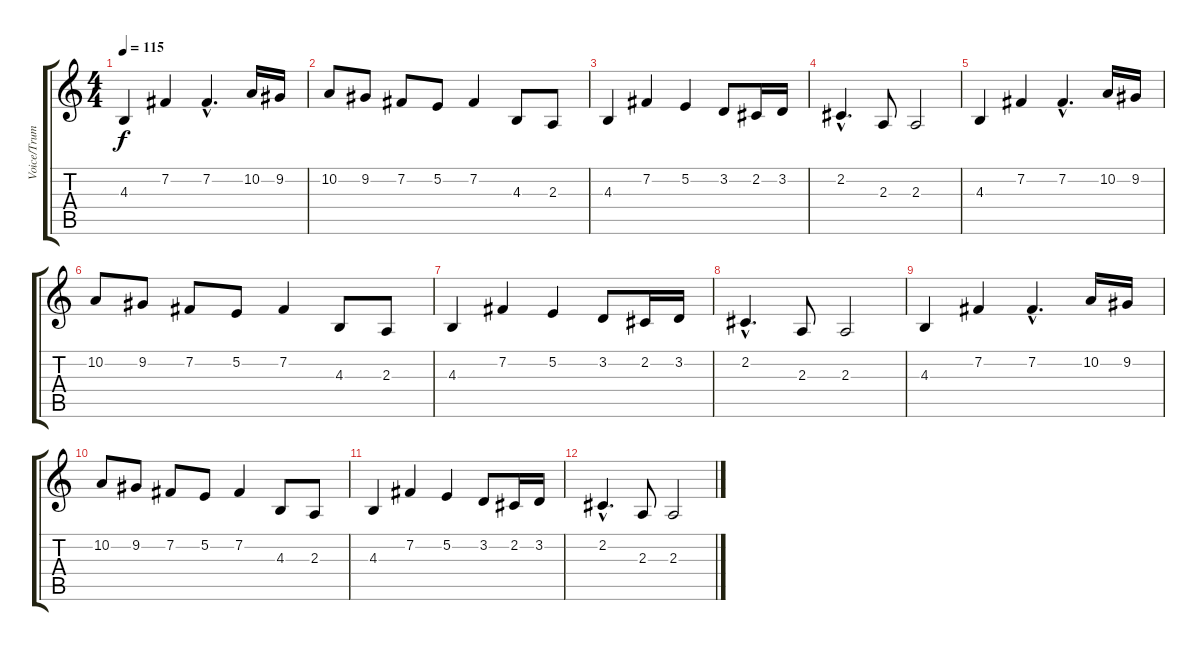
\track ("Voice/Trumpet" "Voice/Trum") {instrument choiraahs}
\staff {score tabs}
\tuning (E4 B3 G3 D3 A2 E2) {hide}
\ts (4 4)
\tempo 115
\clef g2
\ks c
4.3.4{dy f} 7.2.4 7.2{hac}.4{d} 10.2.16 9.2.16 |
10.2.8 9.2.8 7.2.8 5.2.8 7.2.4 4.3.8 2.3.8 |
4.3.4 7.2.4 5.2.4 3.2.8 2.2.16 3.2.16 |
2.2{hac}.4{d} 2.3.8 2.3.2 |
4.3.4 7.2.4 7.2{hac}.4{d} 10.2.16 9.2.16 |
10.2.8 9.2.8 7.2.8 5.2.8 7.2.4 4.3.8 2.3.8 |
4.3.4 7.2.4 5.2.4 3.2.8 2.2.16 3.2.16 |
2.2{hac}.4{d} 2.3.8 2.3.2 |
4.3.4 7.2.4 7.2{hac}.4{d} 10.2.16 9.2.16 |
10.2.8 9.2.8 7.2.8 5.2.8 7.2.4 4.3.8 2.3.8 |
4.3.4 7.2.4 5.2.4 3.2.8 2.2.16 3.2.16 |
2.2{hac}.4{d} 2.3.8 2.3.2
